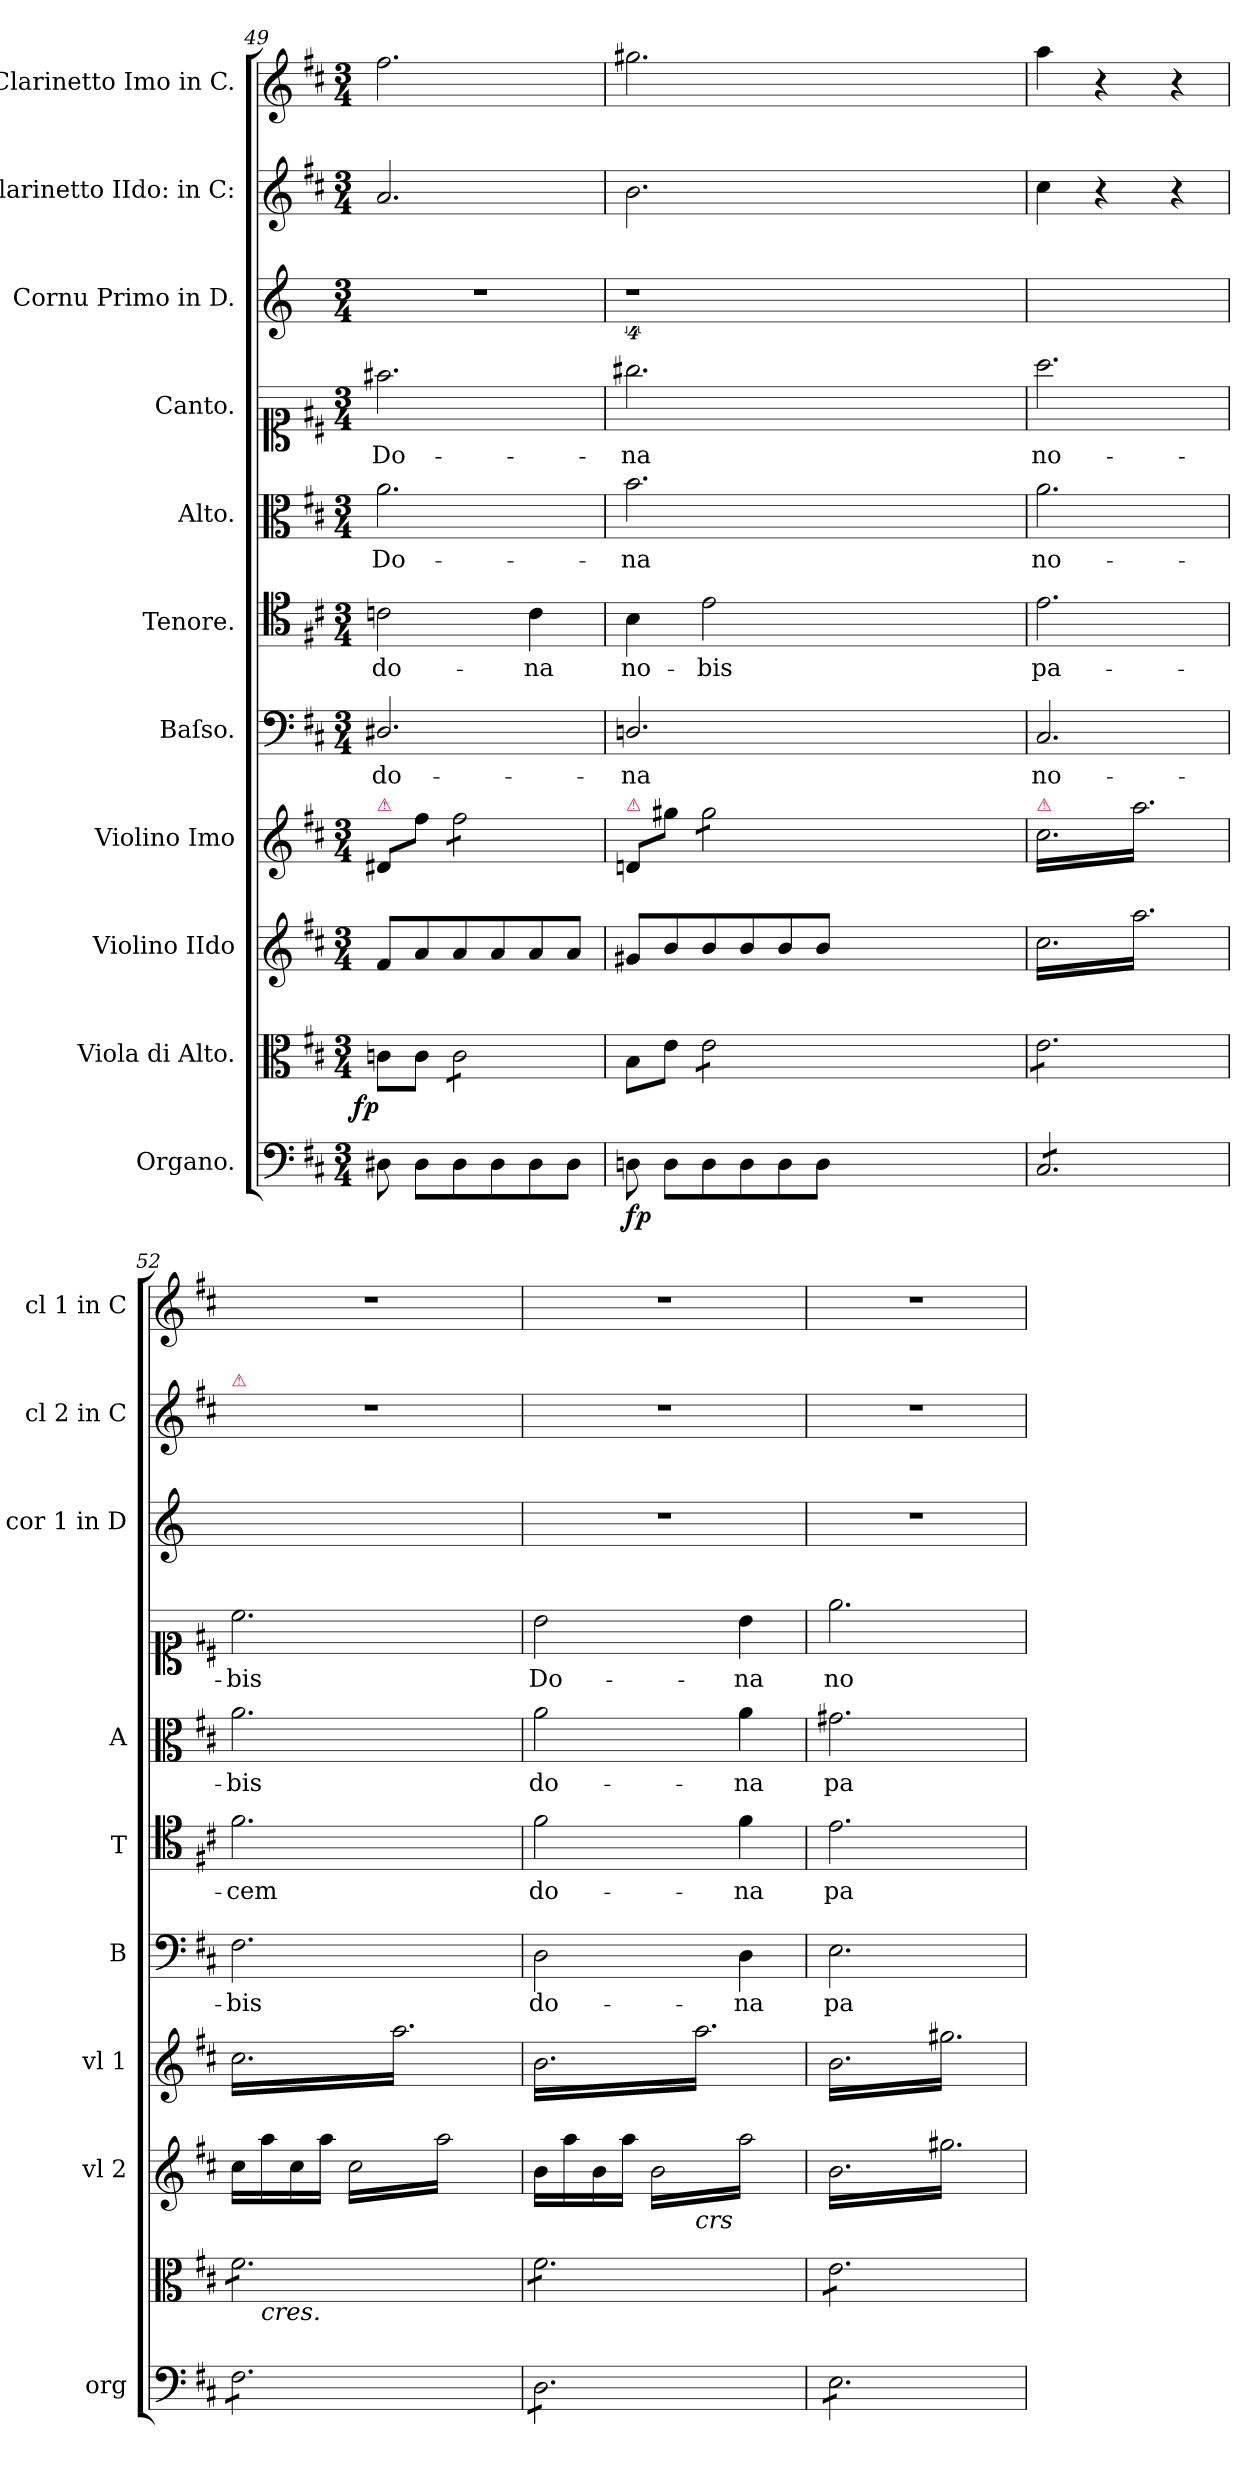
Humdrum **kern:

**kern	**dynam	**kern	**dynam	**kern	**dynam	**kern	**dynam	**kern	**text	**kern	**text	**kern	**text	**kern	**text	**kern	**kern	**dynam	**kern	**dynam
*part11	*part11	*part10	*part10	*part9	*part9	*part8	*part8	*part7	*part7	*part6	*part6	*part5	*part5	*part4	*part4	*part3	*part2	*part2	*part1	*part1
*staff11	*staff11	*staff10	*staff10	*staff9	*staff9	*staff8	*staff8	*staff7	*staff7	*staff6	*staff6	*staff5	*staff5	*staff4	*staff4	*staff3	*staff2	*staff2	*staff1	*staff1
*I"Organo.	*	*I"Viola di Alto.	*	*I"Violino IIdo	*	*I"Violino Imo	*	*I"Baſso.	*	*I"Tenore.	*	*I"Alto.	*	*I"Canto.	*	*I"Cornu Primo in D.	*I"Clarinetto IIdo: in C:	*	*I"Clarinetto Imo in C.	*
*I'org	*	*	*	*I'vl 2	*	*I'vl 1	*	*I'B	*	*I'T	*	*I'A	*	*	*	*I'cor 1 in D	*I'cl 2 in C	*	*I'cl 1 in C	*
*clefF4	*	*clefC3	*	*clefG2	*	*clefG2	*	*clefF4	*	*clefC4	*	*clefC3	*	*clefC1	*	*clefG2	*clefG2	*	*clefG2	*
*	*	*	*	*	*	*	*	*	*	*	*	*	*	*	*	*ITrd6c10	*	*	*	*
*k[f#c#]	*	*k[f#c#]	*	*k[f#c#]	*	*k[f#c#]	*	*k[f#c#]	*	*k[f#c#]	*	*k[f#c#]	*	*k[f#c#]	*	*k[f#c#]	*k[f#c#]	*	*k[f#c#]	*
*D:	*	*D:	*	*D:	*	*D:	*	*D:	*	*D:	*	*D:	*	*D:	*	*D:	*D:	*	*D:	*
*M3/4	*	*M3/4	*	*M3/4	*	*M3/4	*	*M3/4	*	*M3/4	*	*M3/4	*	*M3/4	*	*M3/4	*M3/4	*	*M3/4	*
=49	=49	=49	=49	=49	=49	=49	=49	=49	=49	=49	=49	=49	=49	=49	=49	=49	=49	=49	=49	=49
!	!	!	!	!	!	!LO:TX:a:color=crimson:t=⚠	!	!	!	!	!	!	!	!	!	!	!	!	!	!
!	!LO:DY:b	!	!LO:DY:b:rj	!	!	!	!	!	!	!	!	!	!	!	!	!	!	!LO:DY:a	!	!LO:DY:b
8D#X\	fp&colon;	8cn\L	fp	8f#/L	.	8d#X/L	.	2.D#X/	do-	2cn\	do-	2.a\	Do-	2.ff#X\	Do-	2.r	2.a/	fp&colon;	2.ff#\	fp&colon;
!	!	!	!	!	!LO:DY:a	!	!LO:DY:b	!	!	!	!	!	!	!	!	!	!	!	!	!
8D#\L	.	8c\J	.	8a/	fp&colon;	8ff#\J	po.	.	.	.	.	.	.	.	.	.	.	.	.	.
*	*	*tremolo	*	*	*	*	*	*	*	*	*	*	*	*	*	*	*	*	*	*
*	*	*	*	*	*	*tremolo	*	*	*	*	*	*	*	*	*	*	*	*	*	*
8D#\	.	8c\L	.	8a/	.	8ff#\L	.	.	.	.	.	.	.	.	.	.	.	.	.	.
8D#\	.	8c\	.	8a/	.	8ff#\	.	.	.	.	.	.	.	.	.	.	.	.	.	.
8D#\	.	8c\	.	8a/	.	8ff#\	.	.	.	4c\	-na	.	.	.	.	.	.	.	.	.
8D#\J	.	8c\J	.	8a/J	.	8ff#\J	.	.	.	.	.	.	.	.	.	.	.	.	.	.
*	*	*	*	*	*	*Xtremolo	*	*	*	*	*	*	*	*	*	*	*	*	*	*
*	*	*Xtremolo	*	*	*	*	*	*	*	*	*	*	*	*	*	*	*	*	*	*
=50	=50	=50	=50	=50	=50	=50	=50	=50	=50	=50	=50	=50	=50	=50	=50	=50	=50	=50	=50	=50
!	!	!	!	!	!	!LO:TX:a:color=crimson:t=⚠	!	!	!	!	!	!	!	!	!	!	!	!	!	!
!	!LO:DY:b	!	!	!	!LO:DY:a	!	!	!	!	!	!	!	!	!	!	!	!	!	!	!
8Dn\	fp	8B\L	.	8g#X/L	fp&colon;	8dn/L	.	2.Dn/	-na	4B\	no-	2.b\	-na	2.gg#X\	-na	4%9r	2.b\	.	2.gg#X\	.
8D\L	.	8e\J	.	8b/	.	8gg#X\J	.	.	.	.	.	.	.	.	.	.	.	.	.	.
*	*	*tremolo	*	*	*	*	*	*	*	*	*	*	*	*	*	*	*	*	*	*
*	*	*	*	*	*	*tremolo	*	*	*	*	*	*	*	*	*	*	*	*	*	*
8D\	.	8e\L	.	8b/	.	8gg#\L	.	.	.	2e\	-bis	.	.	.	.	.	.	.	.	.
8D\	.	8e\	.	8b/	.	8gg#\	.	.	.	.	.	.	.	.	.	.	.	.	.	.
8D\	.	8e\	.	8b/	.	8gg#\	.	.	.	.	.	.	.	.	.	.	.	.	.	.
8D\J	.	8e\J	.	8b/J	.	8gg#\J	.	.	.	.	.	.	.	.	.	.	.	.	.	.
1.ryy	.	1.ryy	.	1.ryy	.	1.ryy	.	1.ryy	.	1.ryy	.	1.ryy	.	1.ryy	.	.	1.ryy	.	1.ryy	.
=51	=51	=51	=51	=51	=51	=51	=51	=51	=51	=51	=51	=51	=51	=51	=51	=51	=51	=51	=51	=51
!	!	!	!	!	!	!LO:TX:a:color=crimson:t=⚠	!	!	!	!	!	!	!	!	!	!	!	!	!	!
!	!	!	!	!LO:TX:a:color=crimson:t=⚠	!	!	!	!	!	!	!	!	!	!	!	!	!	!	!	!
*tremolo	*	*	*	*	*	*	*	*	*	*	*	*	*	*	*	*	*	*	*	*
*	*	*	*	*tremolo	*	*	*	*	*	*	*	*	*	*	*	*	*	*	*	*
8C#/L	.	8e\L	.	16cc#\LL	.	16cc#\LL	.	2.C#/	no-	2.e\	pa-	2.a\	no-	2.aa\	no-	2.ryy	4cc#\	.	4aa\	.
.	.	.	.	16aa\	.	16aa\	.	.	.	.	.	.	.	.	.	.	.	.	.	.
8C#/	.	8e\	.	16cc#\	.	16cc#\	.	.	.	.	.	.	.	.	.	.	.	.	.	.
.	.	.	.	16aa\	.	16aa\	.	.	.	.	.	.	.	.	.	.	.	.	.	.
8C#/	.	8e\	.	16cc#\	.	16cc#\	.	.	.	.	.	.	.	.	.	.	4r	.	4r	.
.	.	.	.	16aa\	.	16aa\	.	.	.	.	.	.	.	.	.	.	.	.	.	.
8C#/	.	8e\	.	16cc#\	.	16cc#\	.	.	.	.	.	.	.	.	.	.	.	.	.	.
.	.	.	.	16aa\	.	16aa\	.	.	.	.	.	.	.	.	.	.	.	.	.	.
8C#/	.	8e\	.	16cc#\	.	16cc#\	.	.	.	.	.	.	.	.	.	.	4r	.	4r	.
.	.	.	.	16aa\	.	16aa\	.	.	.	.	.	.	.	.	.	.	.	.	.	.
8C#/J	.	8e\J	.	16cc#\	.	16cc#\	.	.	.	.	.	.	.	.	.	.	.	.	.	.
.	.	.	.	16aa\JJ	.	16aa\JJ	.	.	.	.	.	.	.	.	.	.	.	.	.	.
*	*	*	*	*Xtremolo	*	*	*	*	*	*	*	*	*	*	*	*	*	*	*	*
=52	=52	=52	=52	=52	=52	=52	=52	=52	=52	=52	=52	=52	=52	=52	=52	=52	=52	=52	=52	=52
!	!	!	!	!	!	!	!	!	!	!	!	!	!	!	!	!	!LO:TX:a:color=crimson:t=⚠	!	!	!
*	*	*^	*	*	*	*	*	*	*	*	*	*	*	*	*	*	*	*	*	*
8F#\L	.	8f#\L	16ryy	.	16cc#\LL	.	16cc#\LL	.	2.F#\	-bis	2.f#\	-cem	2.a\	-bis	2.cc#\	-bis	2.ryy	2.r	.	2.r	.
!	!	!	!LO:TX:b:i:t=cres.	!	!	!	!	!	!	!	!	!	!	!	!	!	!	!	!	!	!
.	.	.	2ryy	.	16aa\	.	16aa\	.	.	.	.	.	.	.	.	.	.	.	.	.	.
8F#\	.	8f#\	.	.	16cc#\	.	16cc#\	.	.	.	.	.	.	.	.	.	.	.	.	.	.
.	.	.	.	.	16aa\JJ	.	16aa\	.	.	.	.	.	.	.	.	.	.	.	.	.	.
*	*	*	*	*	*tremolo	*	*	*	*	*	*	*	*	*	*	*	*	*	*	*	*
8F#\	.	8f#\	.	.	16cc#\LL	.	16cc#\	.	.	.	.	.	.	.	.	.	.	.	.	.	.
.	.	.	.	.	16aa\	.	16aa\	.	.	.	.	.	.	.	.	.	.	.	.	.	.
8F#\	.	8f#\	.	.	16cc#\	.	16cc#\	.	.	.	.	.	.	.	.	.	.	.	.	.	.
.	.	.	.	.	16aa\	.	16aa\	.	.	.	.	.	.	.	.	.	.	.	.	.	.
8F#\	.	8f#\	.	.	16cc#\	.	16cc#\	.	.	.	.	.	.	.	.	.	.	.	.	.	.
.	.	.	8.ryy	.	16aa\	.	16aa\	.	.	.	.	.	.	.	.	.	.	.	.	.	.
8F#\J	.	8f#\J	.	.	16cc#\	.	16cc#\	.	.	.	.	.	.	.	.	.	.	.	.	.	.
.	.	.	.	.	16aa\JJ	.	16aa\JJ	.	.	.	.	.	.	.	.	.	.	.	.	.	.
*	*	*	*	*	*Xtremolo	*	*	*	*	*	*	*	*	*	*	*	*	*	*	*	*
*	*	*v	*v	*	*	*	*	*	*	*	*	*	*	*	*	*	*	*	*	*	*
=53	=53	=53	=53	=53	=53	=53	=53	=53	=53	=53	=53	=53	=53	=53	=53	=53	=53	=53	=53	=53
*	*	*	*	*^	*	*	*	*	*	*	*	*	*	*	*	*	*	*	*	*
8D\L	.	8f#\L	.	16b\LL	4.ryy	.	16b\LL	.	2D\	do-	2f#\	do-	2a\	do-	2b\	Do-	2.r	2.r	.	2.r	.
.	.	.	.	16aa\	.	.	16aa\	.	.	.	.	.	.	.	.	.	.	.	.	.	.
8D\	.	8f#\	.	16b\	.	.	16b\	.	.	.	.	.	.	.	.	.	.	.	.	.	.
.	.	.	.	16aa\JJ	.	.	16aa\	.	.	.	.	.	.	.	.	.	.	.	.	.	.
*	*	*	*	*tremolo	*	*	*	*	*	*	*	*	*	*	*	*	*	*	*	*	*
8D\	.	8f#\	.	16b\LL	.	.	16b\	.	.	.	.	.	.	.	.	.	.	.	.	.	.
.	.	.	.	16aa\	.	.	16aa\	.	.	.	.	.	.	.	.	.	.	.	.	.	.
!	!	!	!	!	!LO:TX:b:i:t=crs	!	!	!	!	!	!	!	!	!	!	!	!	!	!	!	!
8D\	.	8f#\	.	16b\	4.ryy	.	16b\	.	.	.	.	.	.	.	.	.	.	.	.	.	.
.	.	.	.	16aa\	.	.	16aa\	.	.	.	.	.	.	.	.	.	.	.	.	.	.
8D\	.	8f#\	.	16b\	.	.	16b\	.	4D\	-na	4f#\	-na	4a\	-na	4b\	-na	.	.	.	.	.
.	.	.	.	16aa\	.	.	16aa\	.	.	.	.	.	.	.	.	.	.	.	.	.	.
8D\J	.	8f#\J	.	16b\	.	.	16b\	.	.	.	.	.	.	.	.	.	.	.	.	.	.
.	.	.	.	16aa\JJ	.	.	16aa\JJ	.	.	.	.	.	.	.	.	.	.	.	.	.	.
=54	=54	=54	=54	=54	=54	=54	=54	=54	=54	=54	=54	=54	=54	=54	=54	=54	=54	=54	=54	=54	=54
8E\L	.	8e\L	.	16b\LL	4ryy	.	16b\LL	.	2.E\	pa-	2.e\	pa-	2.g#X\	pa-	2.ee\	no-	2.r	2.r	.	2.r	.
.	.	.	.	16gg#X\	.	.	16gg#X\	.	.	.	.	.	.	.	.	.	.	.	.	.	.
8E\	.	8e\	.	16b\	.	.	16b\	.	.	.	.	.	.	.	.	.	.	.	.	.	.
.	.	.	.	16gg#X\	.	.	16gg#X\	.	.	.	.	.	.	.	.	.	.	.	.	.	.
!	!	!	!	!	!	!LO:DY:b	!	!	!	!	!	!	!	!	!	!	!	!	!	!	!
8E\	.	8e\	.	16b\	2ryy	fo	16b\	.	.	.	.	.	.	.	.	.	.	.	.	.	.
.	.	.	.	16gg#X\	.	.	16gg#X\	.	.	.	.	.	.	.	.	.	.	.	.	.	.
8E\	.	8e\	.	16b\	.	.	16b\	.	.	.	.	.	.	.	.	.	.	.	.	.	.
.	.	.	.	16gg#X\	.	.	16gg#X\	.	.	.	.	.	.	.	.	.	.	.	.	.	.
8E\	.	8e\	.	16b\	.	.	16b\	.	.	.	.	.	.	.	.	.	.	.	.	.	.
.	.	.	.	16gg#X\	.	.	16gg#X\	.	.	.	.	.	.	.	.	.	.	.	.	.	.
8E\J	.	8e\J	.	16b\	.	.	16b\	.	.	.	.	.	.	.	.	.	.	.	.	.	.
*	*	*Xtremolo	*	*	*	*	*	*	*	*	*	*	*	*	*	*	*	*	*	*	*
*Xtremolo	*	*	*	*	*	*	*	*	*	*	*	*	*	*	*	*	*	*	*	*	*
.	.	.	.	16gg#X\JJ	.	.	16gg#X\JJ	.	.	.	.	.	.	.	.	.	.	.	.	.	.
*	*	*	*	*	*	*	*Xtremolo	*	*	*	*	*	*	*	*	*	*	*	*	*	*
*	*	*	*	*Xtremolo	*	*	*	*	*	*	*	*	*	*	*	*	*	*	*	*	*
.	.	.	.	.	.	.	.	.	.	.	.	.	.	.	.	.	.	.	.	.	.
.	.	.	.	.	.	.	.	.	.	.	.	.	.	.	.	.	.	.	.	.	.
.	.	.	.	.	.	.	.	.	.	.	.	.	.	.	.	.	.	.	.	.	.
.	.	.	.	.	.	.	.	.	.	.	.	.	.	.	.	.	.	.	.	.	.
.	.	.	.	.	.	.	.	.	.	.	.	.	.	.	.	.	.	.	.	.	.
.	.	.	.	.	.	.	.	.	.	.	.	.	.	.	.	.	.	.	.	.	.
*	*	*	*	*v	*v	*	*	*	*	*	*	*	*	*	*	*	*	*	*	*	*
=	=	=	=	=	=	=	=	=	=	=	=	=	=	=	=	=	=	=	=	=
*-	*-	*-	*-	*-	*-	*-	*-	*-	*-	*-	*-	*-	*-	*-	*-	*-	*-	*-	*-	*-
